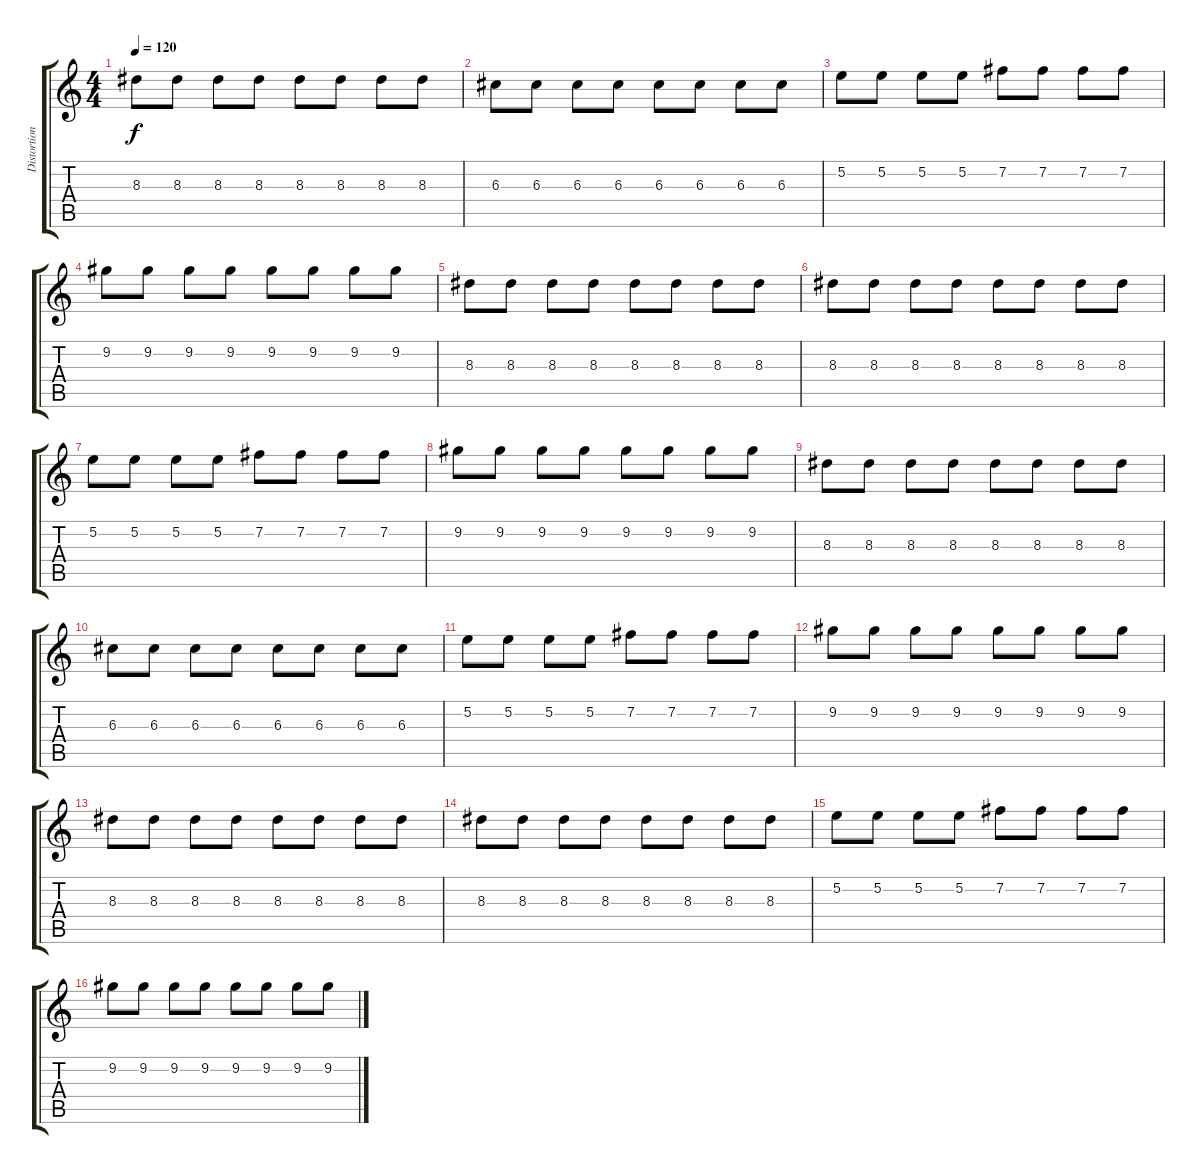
\track ("Distortion 2" "Distortion") {instrument distortionguitar}
\staff {score tabs}
\tuning (E4 B3 G3 D3 A2 D2) {hide}
\ts (4 4)
\tempo 120
\clef g2
\ks c
8.3.8{dy f} 8.3.8 8.3.8 8.3.8 8.3.8 8.3.8 8.3.8 8.3.8 |
6.3.8 6.3.8 6.3.8 6.3.8 6.3.8 6.3.8 6.3.8 6.3.8 |
5.2.8 5.2.8 5.2.8 5.2.8 7.2.8 7.2.8 7.2.8 7.2.8 |
9.2.8 9.2.8 9.2.8 9.2.8 9.2.8 9.2.8 9.2.8 9.2.8 |
8.3.8 8.3.8 8.3.8 8.3.8 8.3.8 8.3.8 8.3.8 8.3.8 |
8.3.8 8.3.8 8.3.8 8.3.8 8.3.8 8.3.8 8.3.8 8.3.8 |
5.2.8 5.2.8 5.2.8 5.2.8 7.2.8 7.2.8 7.2.8 7.2.8 |
9.2.8 9.2.8 9.2.8 9.2.8 9.2.8 9.2.8 9.2.8 9.2.8 |
8.3.8 8.3.8 8.3.8 8.3.8 8.3.8 8.3.8 8.3.8 8.3.8 |
6.3.8 6.3.8 6.3.8 6.3.8 6.3.8 6.3.8 6.3.8 6.3.8 |
5.2.8 5.2.8 5.2.8 5.2.8 7.2.8 7.2.8 7.2.8 7.2.8 |
9.2.8 9.2.8 9.2.8 9.2.8 9.2.8 9.2.8 9.2.8 9.2.8 |
8.3.8 8.3.8 8.3.8 8.3.8 8.3.8 8.3.8 8.3.8 8.3.8 |
8.3.8 8.3.8 8.3.8 8.3.8 8.3.8 8.3.8 8.3.8 8.3.8 |
5.2.8 5.2.8 5.2.8 5.2.8 7.2.8 7.2.8 7.2.8 7.2.8 |
9.2.8 9.2.8 9.2.8 9.2.8 9.2.8 9.2.8 9.2.8 9.2.8
